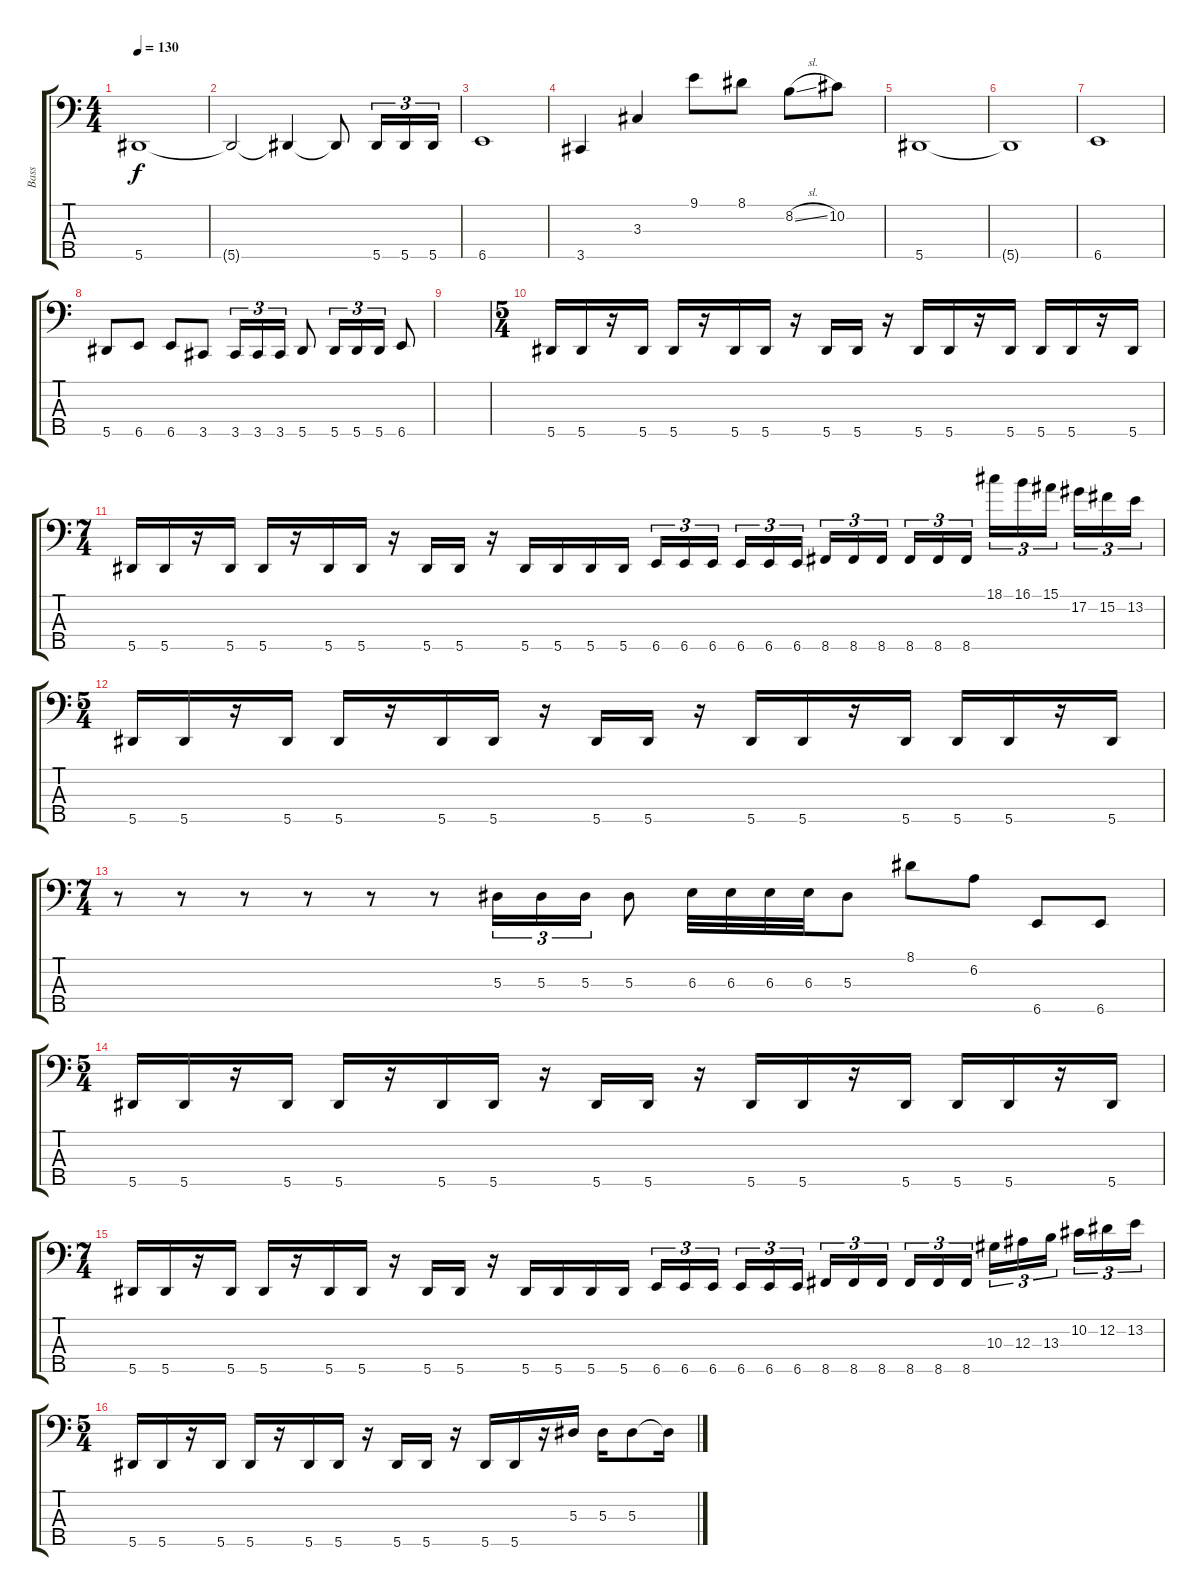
\track ("Bass" "Bass") {instrument electricbassfinger}
\staff {score tabs}
\tuning (G2 Eb2 Bb1 F1 Bb0) {hide}
\ts (4 4)
\tempo 130
\clef f4
\ks c
5.5.1{dy f} |
5.5{t}.2 5.5{t}.4 5.5{t}.8 5.5.16{tu (3 2)} 5.5.16{tu (3 2)} 5.5.16{tu (3 2)} |
6.5.1 |
3.5.4 3.3.4 9.1.8 8.1.8 8.2{sl}.8 10.2.8 |
5.5.1 |
5.5{t}.1 |
6.5.1 |
5.5.8 6.5.8 6.5.8 3.5.8 3.5.16{tu (3 2)} 3.5.16{tu (3 2)} 3.5.16{tu (3 2)} 5.5.8 5.5.16{tu (3 2)} 5.5.16{tu (3 2)} 5.5.16{tu (3 2)} 6.5.8 |
|
\ts (5 4)
5.5.16 5.5.16 r.16 5.5.16 5.5.16 r.16 5.5.16 5.5.16 r.16 5.5.16 5.5.16 r.16 5.5.16 5.5.16 r.16 5.5.16 5.5.16 5.5.16 r.16 5.5.16 |
\ts (7 4)
5.5.16 5.5.16 r.16 5.5.16 5.5.16 r.16 5.5.16 5.5.16 r.16 5.5.16 5.5.16 r.16 5.5.16 5.5.16 5.5.16 5.5.16 6.5.16{tu (3 2)} 6.5.16{tu (3 2)} 6.5.16{tu (3 2) beam splitsecondary} 6.5.16{tu (3 2)} 6.5.16{tu (3 2)} 6.5.16{tu (3 2)} 8.5.16{tu (3 2)} 8.5.16{tu (3 2)} 8.5.16{tu (3 2) beam splitsecondary} 8.5.16{tu (3 2)} 8.5.16{tu (3 2)} 8.5.16{tu (3 2)} 18.1.16{tu (3 2)} 16.1.16{tu (3 2)} 15.1.16{tu (3 2) beam splitsecondary} 17.2.16{tu (3 2)} 15.2.16{tu (3 2)} 13.2.16{tu (3 2)} |
\ts (5 4)
5.5.16 5.5.16 r.16 5.5.16 5.5.16 r.16 5.5.16 5.5.16 r.16 5.5.16 5.5.16 r.16 5.5.16 5.5.16 r.16 5.5.16 5.5.16 5.5.16 r.16 5.5.16 |
\ts (7 4)
r.8 r.8 r.8 r.8 r.8 r.8 5.3.16{tu (3 2)} 5.3.16{tu (3 2)} 5.3.16{tu (3 2)} 5.3.8 6.3.32 6.3.32 6.3.32 6.3.32 5.3.8 8.1.8 6.2.8 6.5.8 6.5.8 |
\ts (5 4)
5.5.16 5.5.16 r.16 5.5.16 5.5.16 r.16 5.5.16 5.5.16 r.16 5.5.16 5.5.16 r.16 5.5.16 5.5.16 r.16 5.5.16 5.5.16 5.5.16 r.16 5.5.16 |
\ts (7 4)
5.5.16 5.5.16 r.16 5.5.16 5.5.16 r.16 5.5.16 5.5.16 r.16 5.5.16 5.5.16 r.16 5.5.16 5.5.16 5.5.16 5.5.16 6.5.16{tu (3 2)} 6.5.16{tu (3 2)} 6.5.16{tu (3 2) beam splitsecondary} 6.5.16{tu (3 2)} 6.5.16{tu (3 2)} 6.5.16{tu (3 2)} 8.5.16{tu (3 2)} 8.5.16{tu (3 2)} 8.5.16{tu (3 2) beam splitsecondary} 8.5.16{tu (3 2)} 8.5.16{tu (3 2)} 8.5.16{tu (3 2)} 10.3.16{tu (3 2)} 12.3.16{tu (3 2)} 13.3.16{tu (3 2) beam splitsecondary} 10.2.16{tu (3 2)} 12.2.16{tu (3 2)} 13.2.16{tu (3 2)} |
\ts (5 4)
5.5.16 5.5.16 r.16 5.5.16 5.5.16 r.16 5.5.16 5.5.16 r.16 5.5.16 5.5.16 r.16 5.5.16 5.5.16 r.16 5.3.16 5.3.16 5.3.8 5.3{t}.16
